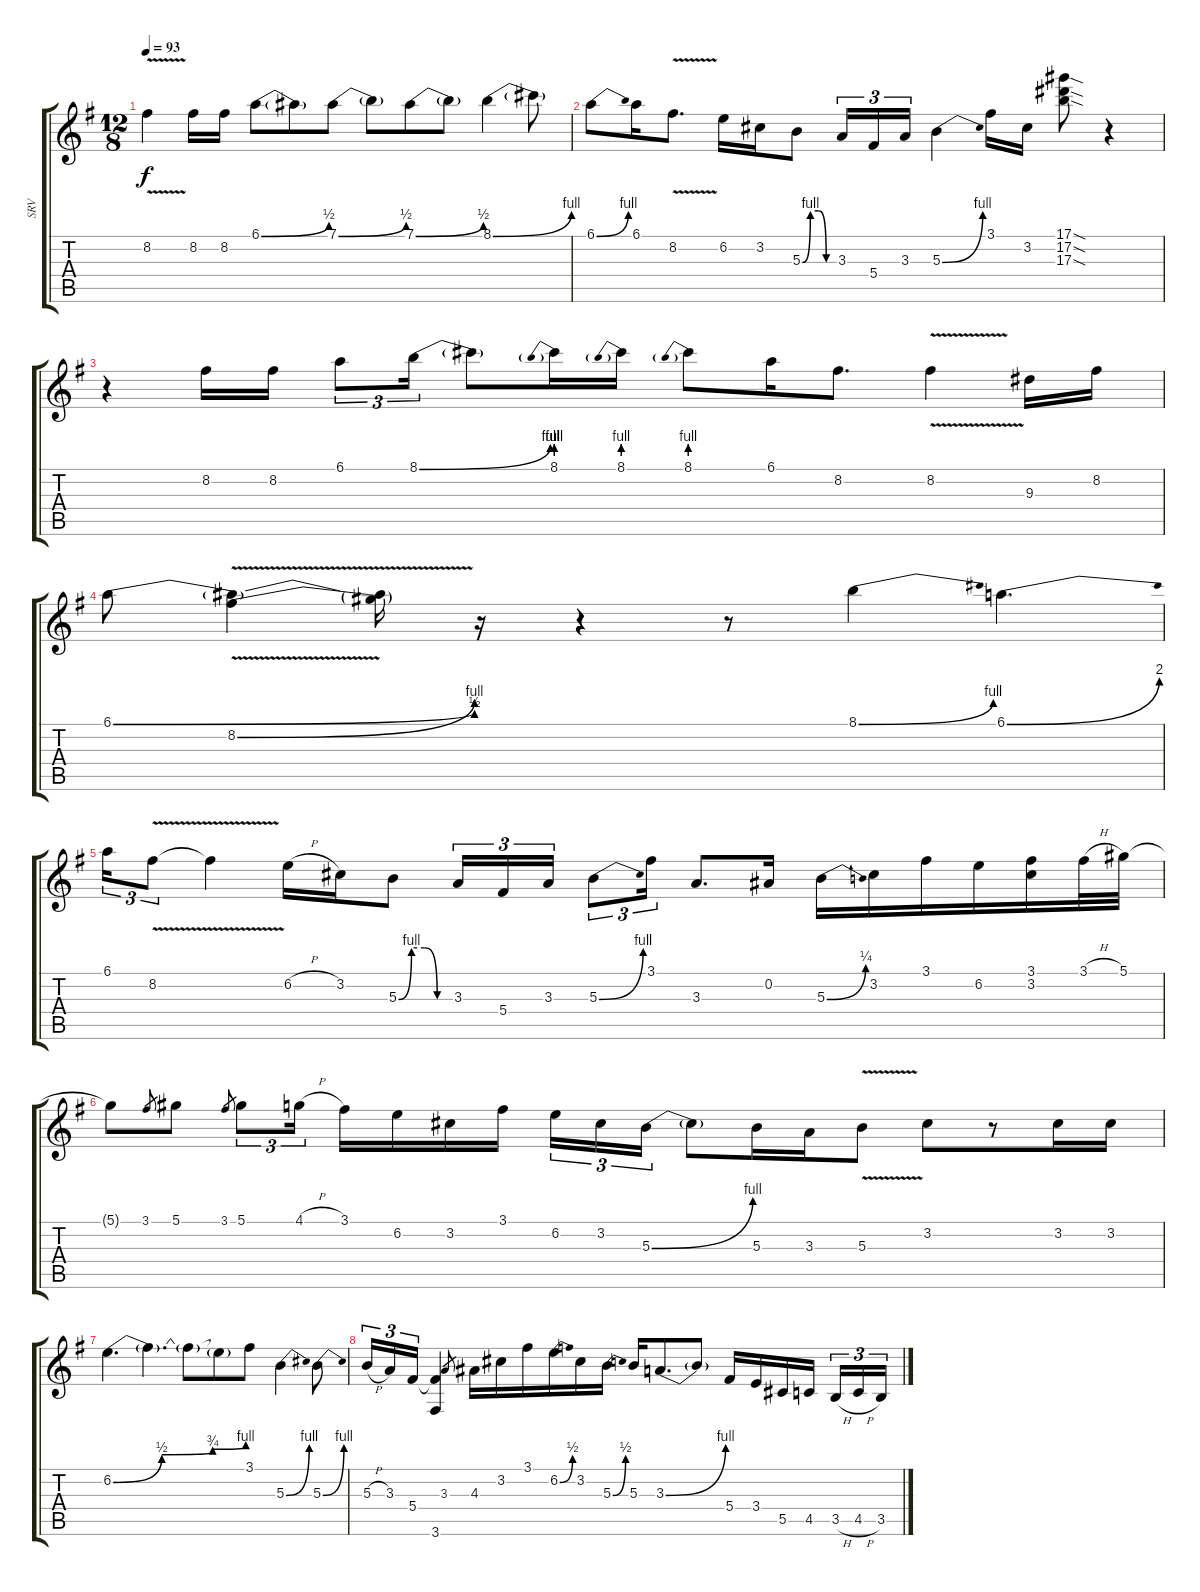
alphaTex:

\track ("SRV" "SRV") {instrument overdrivenguitar}
\staff {score tabs}
\tuning (Eb4 Bb3 Gb3 Db3 Ab2 Eb2) {hide}
\ts (12 8)
\tempo 93
\clef g2
\ks g
8.2{v}.4{dy f} 8.2.16 8.2.16 6.1{be (bend 0 0 60 2)}.8 6.1{t}.8 7.1{be (bend 0 0 60 2)}.8 7.1{t}.8 7.1{be (bend 0 0 60 2)}.8 7.1{t}.8 8.1{be (bend 0 0 60 4)}.4 8.1{t}.8 |
6.1{be (bend 0 0 60 4)}.8 6.1.16 8.2{v}.8{d} 6.2.16 3.2.16 5.3{be (custom 0 0 15 4 30 4 45 0 60 0)}.8 3.3.16{tu (3 2)} 5.4.16{tu (3 2)} 3.3.16{tu (3 2)} 5.3{be (bend 0 0 60 4)}.4 3.1.16 3.2.16 (17.1{sod} 17.2{sod} 17.3{sod}).8 r.4 |
r.4 8.2.16 8.2.16 6.1.8{tu (3 2)} 8.1{be (bend 0 0 60 4)}.16{tu (3 2)} 8.1{t}.8 8.1{be (prebend 0 4 60 4)}.16 8.1{be (prebend 0 4 60 4)}.16 8.1{be (prebend 0 4 60 4)}.8 6.1.16 8.2.8{d} 8.2{v}.4 9.3.16 8.2.16 |
6.1{be (bend 0 0 60 2)}.8 (6.1{t} 8.2{be (bend 0 0 60 4) v}).4 (6.1{t} 8.2{t}).16 r.16 r.4 r.8 8.1{be (bend 0 0 60 4)}.4 6.1{be (bend 0 0 60 8)}.4{d} |
6.1.16{tu (3 2)} 8.2{v}.8{tu (3 2)} 8.2{t}.4 6.2{h}.16 3.2.16 5.3{be (custom 0 0 15 4 30 4 45 0 60 0)}.8 3.3.16{tu (3 2)} 5.4.16{tu (3 2)} 3.3.16{tu (3 2)} 5.3{be (bend 0 0 60 4)}.8{tu (3 2)} 3.1.16{tu (3 2)} 3.3.8{d} 0.2.16 5.3{be (bend 0 0 60 1)}.16 3.2.16 3.1.16 6.2.16 (3.1 3.2).16 3.1{h}.32 5.1.32 |
5.1{t}.8 3.1.8{gr} 5.1.8 3.1.8{gr} 5.1.8{tu (3 2)} 4.1{h}.16{tu (3 2)} 3.1.16 6.2.16 3.2.16 3.1.16{beam splitsecondary} 6.2.16{tu (3 2)} 3.2.16{tu (3 2)} 5.3{be (bend 0 0 60 4)}.16{tu (3 2)} 5.3{t}.8 5.3.16 3.3.16 5.3{v}.8 3.2.8 r.8 3.2.16 3.2.16 |
6.2{be (custom 0 0 22 2 45 3 60 4)}.4{d} 6.2{t}.4{d} 6.2{t}.8 6.2{t}.8 3.1.8 5.3{be (bend 0 0 60 4)}.4 5.3{be (bend 0 0 60 4)}.8 |
5.3{h}.16{tu (3 2)} 3.3.16{tu (3 2)} 5.4.16{tu (3 2)} (5.4{t} 3.6).4 3.3.8{gr} 4.3.16 3.2.16 3.1.16 6.2{be (bend 0 0 60 2)}.16 3.2.16 5.3{be (bend 0 0 60 2)}.16 5.3.16 3.3{be (bend 0 0 60 4)}.8{d} 3.3{t}.8 5.4.16 3.4.16 5.5.16 4.5.16{beam splitsecondary} 3.5{h}.16{tu (3 2)} 4.5{h}.16{tu (3 2)} 3.5.16{tu (3 2)}
